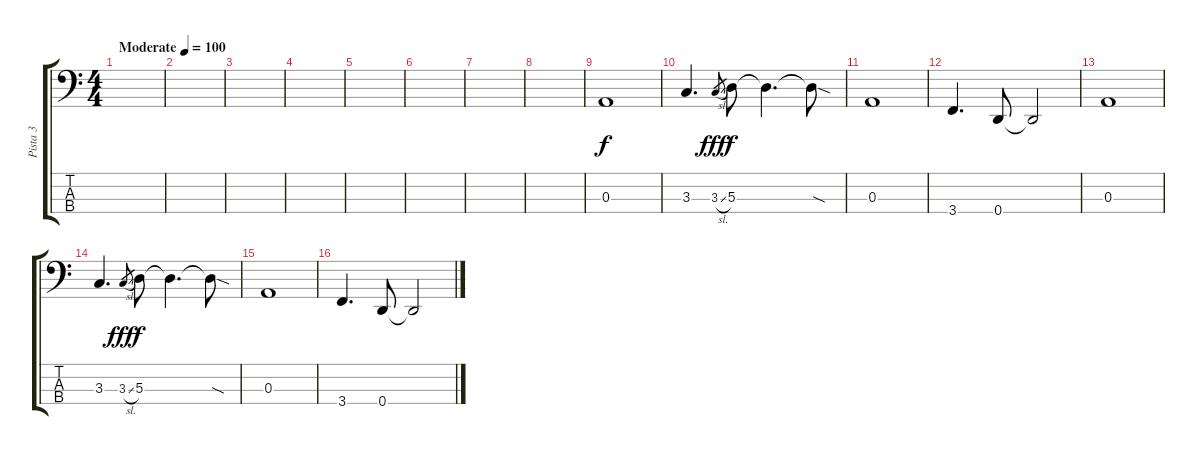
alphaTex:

\track ("Pista 3" "Pista 3") {instrument electricbassfinger}
\staff {score tabs}
\tuning (G2 D2 A1 D1) {hide}
\ts (4 4)
\tempo (100 "Moderate")
\clef f4
\ks c
|
|
|
|
|
|
|
|
0.3.1 |
3.3.4{d} 3.3{sl}.8{gr dy fff} 5.3.8{dy f} 5.3{t}.4{d} 5.3{sod t}.8 |
0.3.1 |
3.4.4{d} 0.4.8 0.4{t}.2 |
0.3.1 |
3.3.4{d} 3.3{sl}.8{gr dy fff} 5.3.8{dy f} 5.3{t}.4{d} 5.3{sod t}.8 |
0.3.1 |
3.4.4{d} 0.4.8 0.4{t}.2
